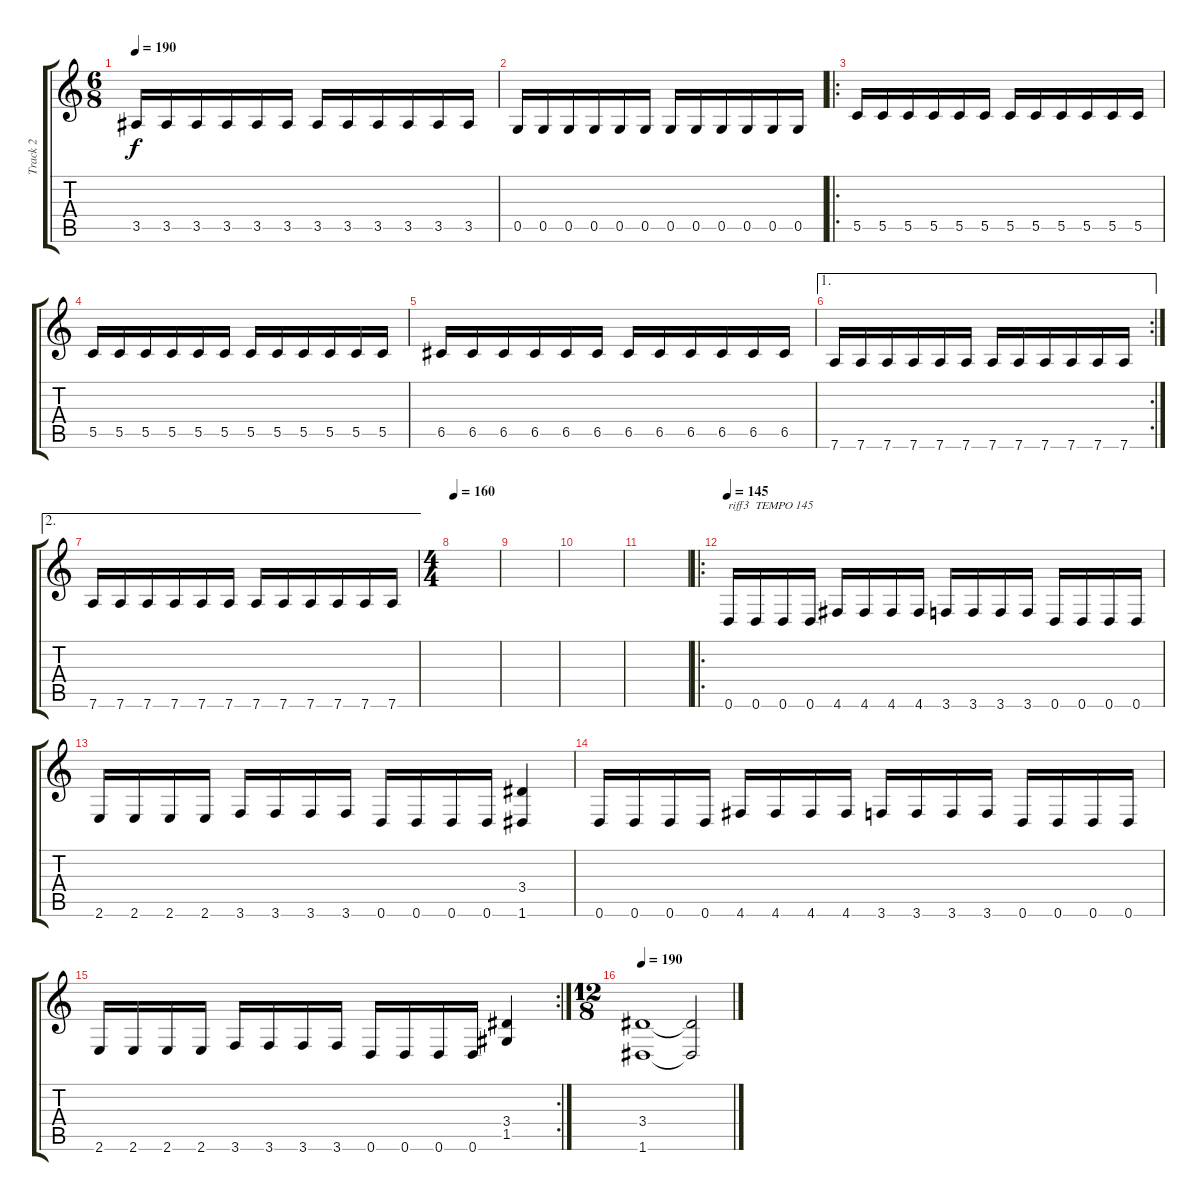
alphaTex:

\track ("Track 2" "Track 2") {instrument distortionguitar}
\staff {score tabs}
\tuning (D4 A3 F3 C3 G2 D2) {hide}
\ts (6 8)
\tempo 190
\clef g2
\ks c
3.5.16{dy f} 3.5.16 3.5.16 3.5.16 3.5.16 3.5.16 3.5.16 3.5.16 3.5.16 3.5.16 3.5.16 3.5.16 |
0.5.16 0.5.16 0.5.16 0.5.16 0.5.16 0.5.16 0.5.16 0.5.16 0.5.16 0.5.16 0.5.16 0.5.16 |
\ro
5.5.16 5.5.16 5.5.16 5.5.16 5.5.16 5.5.16 5.5.16 5.5.16 5.5.16 5.5.16 5.5.16 5.5.16 |
5.5.16 5.5.16 5.5.16 5.5.16 5.5.16 5.5.16 5.5.16 5.5.16 5.5.16 5.5.16 5.5.16 5.5.16 |
6.5.16 6.5.16 6.5.16 6.5.16 6.5.16 6.5.16 6.5.16 6.5.16 6.5.16 6.5.16 6.5.16 6.5.16 |
\ae 1
\rc 2
7.6.16 7.6.16 7.6.16 7.6.16 7.6.16 7.6.16 7.6.16 7.6.16 7.6.16 7.6.16 7.6.16 7.6.16 |
\ae 2
7.6.16 7.6.16 7.6.16 7.6.16 7.6.16 7.6.16 7.6.16 7.6.16 7.6.16 7.6.16 7.6.16 7.6.16 |
\ts (4 4)
\tempo 160
|
|
|
|
\ro
\tempo 145
0.6.16{txt "riff3  TEMPO 145"} 0.6.16 0.6.16 0.6.16 4.6.16 4.6.16 4.6.16 4.6.16 3.6.16 3.6.16 3.6.16 3.6.16 0.6.16 0.6.16 0.6.16 0.6.16 |
2.6.16 2.6.16 2.6.16 2.6.16 3.6.16 3.6.16 3.6.16 3.6.16 0.6.16 0.6.16 0.6.16 0.6.16 (3.4 1.6).4 |
0.6.16 0.6.16 0.6.16 0.6.16 4.6.16 4.6.16 4.6.16 4.6.16 3.6.16 3.6.16 3.6.16 3.6.16 0.6.16 0.6.16 0.6.16 0.6.16 |
\rc 2
2.6.16 2.6.16 2.6.16 2.6.16 3.6.16 3.6.16 3.6.16 3.6.16 0.6.16 0.6.16 0.6.16 0.6.16 (3.4 1.5).4 |
\ts (12 8)
\tempo 190
(3.4 1.6).1 (3.4{t} 1.6{t}).2
